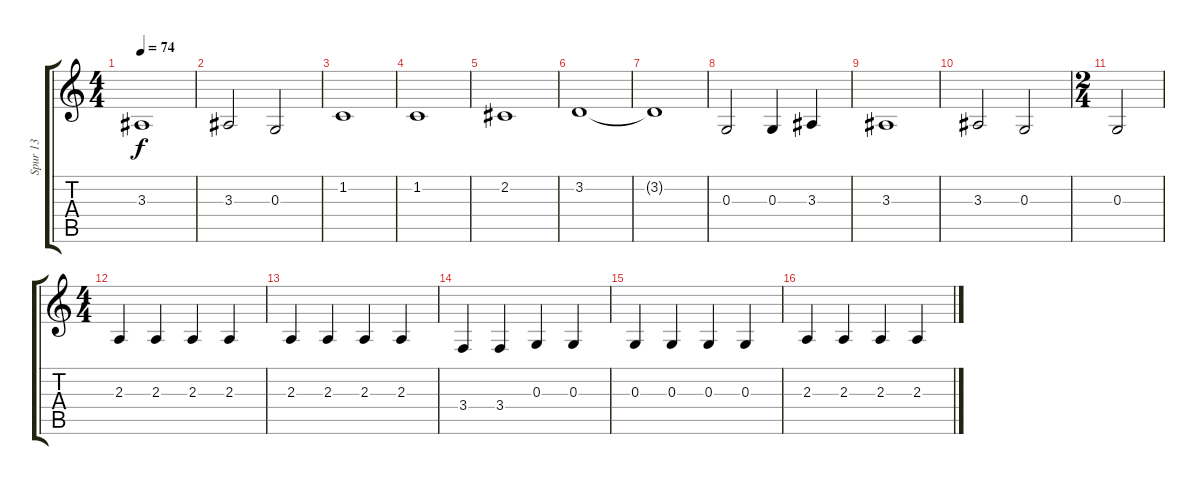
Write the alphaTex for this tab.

\track ("Spur 13" "Spur 13") {instrument cello}
\staff {score tabs}
\tuning (E4 B3 G3 D3 A2 E2) {hide}
\ts (4 4)
\tempo 74
\clef g2
\ks c
3.3.1{dy f} |
3.3.2 0.3.2 |
1.2.1 |
1.2.1 |
2.2.1 |
3.2.1 |
3.2{t}.1 |
0.3.2 0.3.4 3.3.4 |
3.3.1 |
3.3.2 0.3.2 |
\ts (2 4)
0.3.2 |
\ts (4 4)
2.3.4 2.3.4 2.3.4 2.3.4 |
2.3.4 2.3.4 2.3.4 2.3.4 |
3.4.4 3.4.4 0.3.4 0.3.4 |
0.3.4 0.3.4 0.3.4 0.3.4 |
2.3.4 2.3.4 2.3.4 2.3.4
